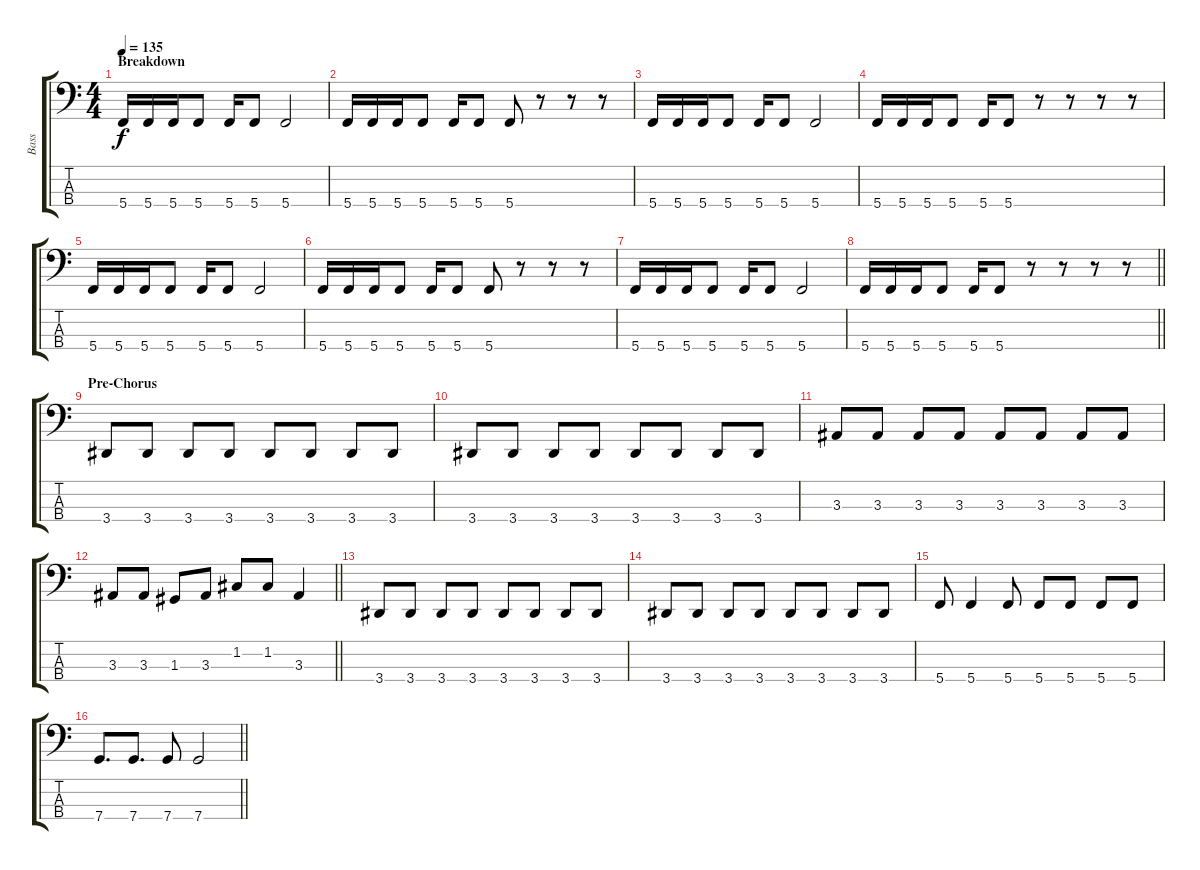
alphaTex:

\track ("Bass" "Bass") {instrument electricbasspick}
\staff {score tabs}
\tuning (F2 C2 G1 C1) {hide}
\ts (4 4)
\section ("" "Breakdown")
\tempo 135
\clef f4
\ks c
5.4.16{dy f} 5.4.16 5.4.16 5.4.8 5.4.16 5.4.8 5.4.2 |
5.4.16 5.4.16 5.4.16 5.4.8 5.4.16 5.4.8 5.4.8 r.8 r.8 r.8 |
5.4.16 5.4.16 5.4.16 5.4.8 5.4.16 5.4.8 5.4.2 |
5.4.16 5.4.16 5.4.16 5.4.8 5.4.16 5.4.8 r.8 r.8 r.8 r.8 |
5.4.16 5.4.16 5.4.16 5.4.8 5.4.16 5.4.8 5.4.2 |
5.4.16 5.4.16 5.4.16 5.4.8 5.4.16 5.4.8 5.4.8 r.8 r.8 r.8 |
5.4.16 5.4.16 5.4.16 5.4.8 5.4.16 5.4.8 5.4.2 |
\barLineRight lightlight
5.4.16 5.4.16 5.4.16 5.4.8 5.4.16 5.4.8 r.8 r.8 r.8 r.8 |
\section ("" "Pre-Chorus")
3.4.8 3.4.8 3.4.8 3.4.8 3.4.8 3.4.8 3.4.8 3.4.8 |
3.4.8 3.4.8 3.4.8 3.4.8 3.4.8 3.4.8 3.4.8 3.4.8 |
3.3.8 3.3.8 3.3.8 3.3.8 3.3.8 3.3.8 3.3.8 3.3.8 |
\barLineRight lightlight
3.3.8 3.3.8 1.3.8 3.3.8 1.2.8 1.2.8 3.3.4 |
3.4.8 3.4.8 3.4.8 3.4.8 3.4.8 3.4.8 3.4.8 3.4.8 |
3.4.8 3.4.8 3.4.8 3.4.8 3.4.8 3.4.8 3.4.8 3.4.8 |
5.4.8 5.4.4 5.4.8 5.4.8 5.4.8 5.4.8 5.4.8 |
\barLineRight lightlight
7.4.8{d} 7.4.8{d} 7.4.8 7.4.2
